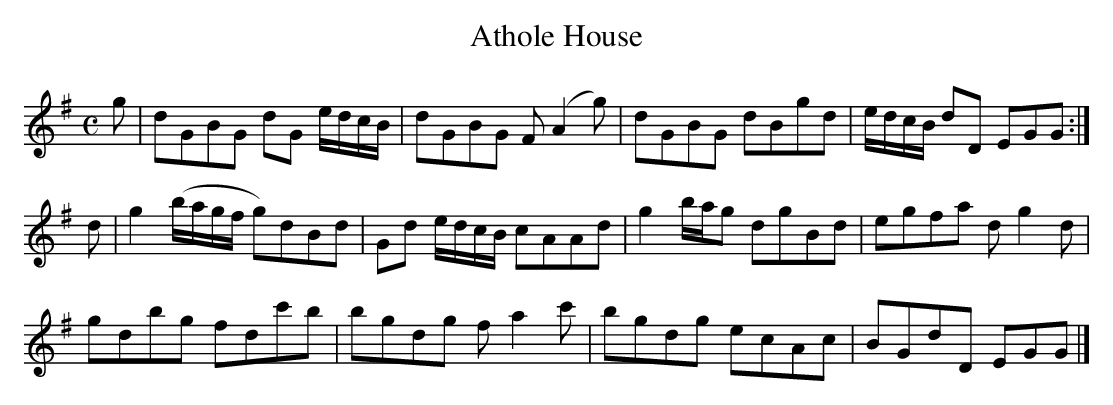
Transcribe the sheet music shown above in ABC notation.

X:1
T:Athole House
M:C
K:G major
g|\
dGBG dG e/d/c/B/| dGBG F(A2g)| dGBG dBgd| e/d/c/B/ dD EGG:|
d|\
g2 (b/a/g/f/ g)dBd| Gd e/d/c/B/ cAAd| g2b/a/g dgBd| egfa dg2d|
gdbg fdc'b| bgdg fa2c'| bgdg ecAc| BGdD EGG|]
